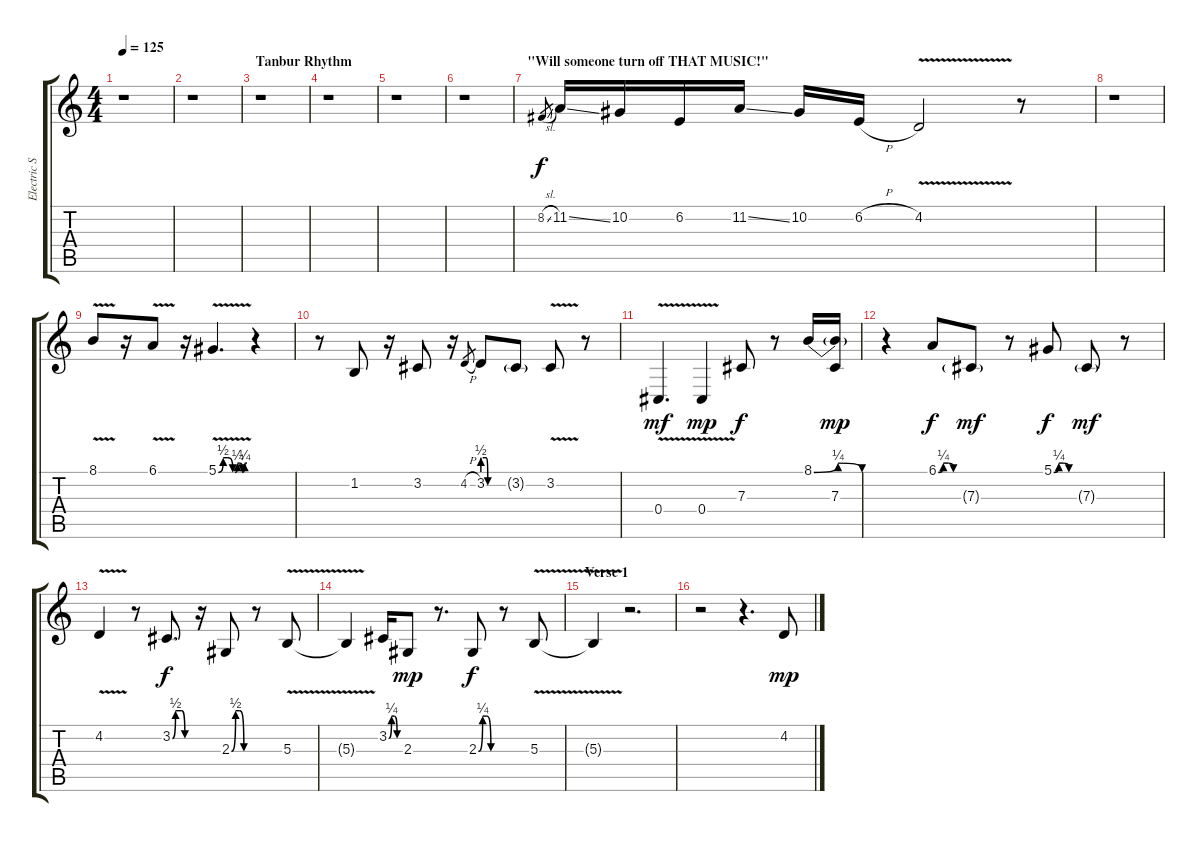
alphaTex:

\track ("Electric Sitar" "Electric S") {instrument sitar}
\staff {score tabs}
\tuning (Eb4 Bb3 Gb3 Db3 Ab2 Db2) {hide}
\ts (4 4)
\tempo 125
\clef g2
\ks c
r.1{dy f instrument sitar} |
r.1 |
\section ("" "Tanbur Rhythm")
r.1 |
r.1 |
r.1 |
r.1 |
\section ("" "\"Will someone turn off THAT MUSIC!\"")
8.2{sl}.8{gr} 11.2{ss}.16 10.2.16 6.2.16 11.2{ss}.16 10.2.16 6.2{h}.16 4.2{v}.2 r.8 |
r.1 |
8.1{v}.8 r.16 6.1{v}.8 r.16 5.1{be (custom 0 0 10 2 20 2 30 0 35 0 40 1 45 1 50 0 55 1 60 1) v}.4{d} r.4 |
r.8 1.2.8 r.16 3.2.8 r.16 4.2{h}.8{gr} 3.2{be (custom 0 2 10 2 15 0 60 0)}.8 3.2{g}.8 3.2{v}.8 r.8 |
0.4{v}.4{d dy mf} 0.4{v}.4{dy mp} 7.3.8{dy f} r.8 8.1{be (bendrelease 0 0 30 1 30 1 60 0)}.16 (8.1{t} 7.3).16{dy mp} |
r.4 6.1{be (custom 0 0 15 1 30 1 45 0 60 0)}.8{dy f} 7.3{g}.8{dy mf} r.8 5.1{be (custom 0 0 15 1 30 1 45 0 60 0)}.8{dy f} 7.3{g}.8{dy mf} r.8 |
4.2{v}.4 r.8 3.2{be (custom 0 0 10 2 30 2 40 0 60 0)}.8{d dy f} r.16 2.3{be (custom 0 0 15 2 30 2 45 0 60 0)}.8 r.8 5.3{v}.8 |
5.3{t}.4 3.2{be (custom 0 0 15 1 30 1 45 0 60 0)}.16 2.3.8{dy mp} r.8{d} 2.3{be (custom 0 0 15 1 30 1 45 0 60 0)}.8{dy f} r.8 5.3{v}.8 |
\section ("" "Verse 1")
5.3{t}.4 r.2{d} |
r.2 r.4{d} 4.2.8{dy mp}
